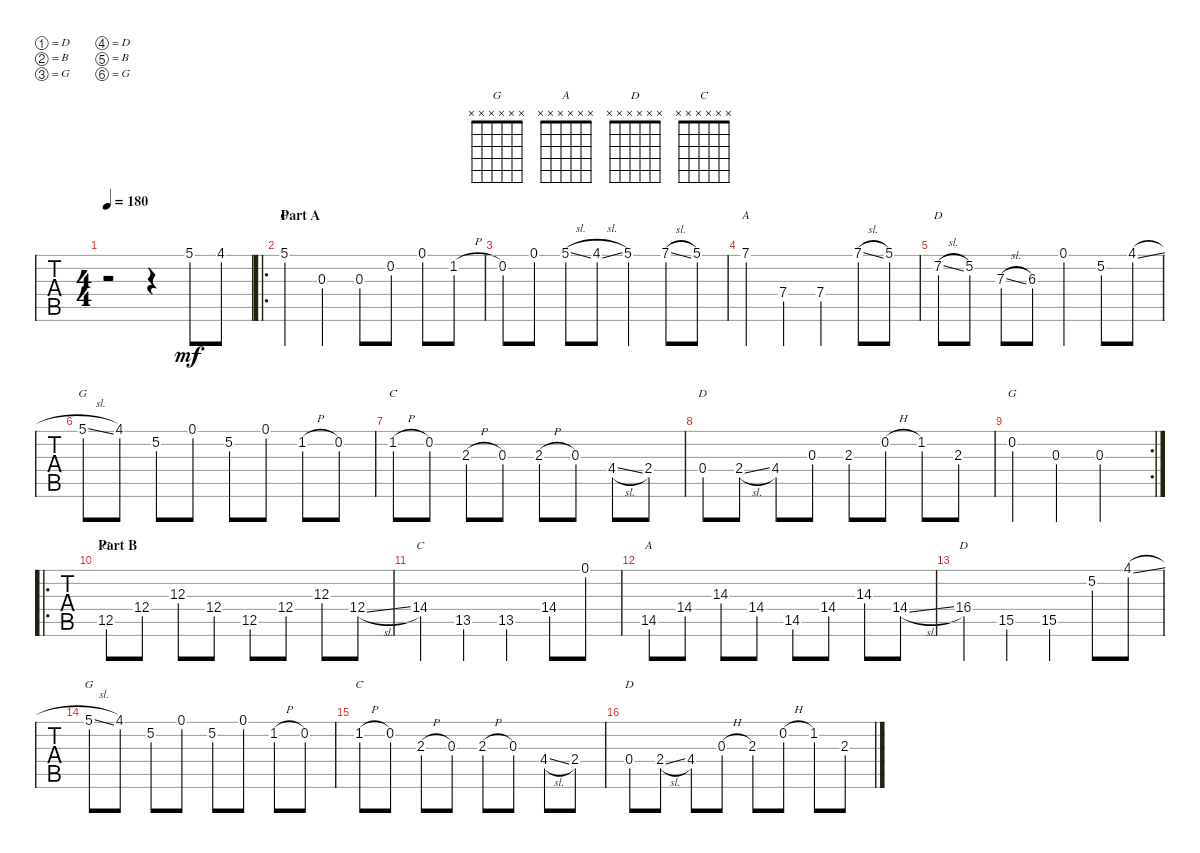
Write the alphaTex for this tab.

\defaultSystemsLayout 4
\bracketExtendMode groupsimilarinstruments
\singleTrackTrackNamePolicy hidden
\multiTrackTrackNamePolicy hidden
\otherSystemsTrackNameOrientation horizontal
\track ("Dobro" "Dobro") {instrument acousticguitarsteel}
\staff {tabs}
\tuning (D4 B3 G3 D3 B2 G2)
\chord ("G" x x x x x x)
\chord ("A" x x x x x x)
\chord ("D" x x x x x x)
\chord ("C" x x x x x x)
\ts (4 4)
\tempo 180
\clef g2
\ks g
r.2{dy mf instrument acousticguitarsteel} r.4 5.1.8 4.1.8 |
\ro
\section ("" "Part A")
5.1.4{ch "G"} 0.3.4 0.3.8 0.2.8 0.1.8 1.2{h}.8 |
0.2.8 0.1.8 5.1{sl}.8 4.1{sl}.8 5.1.4 7.1{sl}.8 5.1.8 |
7.1.4{ch "A"} 7.4.4 7.4.4 7.1{sl}.8 5.1.8 |
7.2{sl}.8{ch "D"} 5.2.8 7.3{sl}.8 6.3.8 0.1.4 5.2.8 4.1{sl}.8 |
5.1{sl}.8{ch "G"} 4.1.8 5.2.8 0.1.8 5.2.8 0.1.8 1.2{h}.8 0.2.8 |
1.2{h}.8{ch "C"} 0.2.8 2.3{h}.8 0.3.8 2.3{h}.8 0.3.8 4.4{sl}.8 2.4.8 |
0.4.8{ch "D"} 2.4{sl}.8 4.4.8 0.3.8 2.3.8 0.2{h}.8 1.2.8 2.3.8 |
\rc 2
0.2.4{ch "G"} 0.3.4 0.3.2 |
\ro
\section ("" "Part B")
12.5.8{ch "G"} 12.4.8 12.3.8 12.4.8 12.5.8 12.4.8 12.3.8 12.4{sl}.8 |
14.4.4{ch "C"} 13.5.4 13.5.4 14.4.8 0.1.8 |
14.5.8{ch "A"} 14.4.8 14.3.8 14.4.8 14.5.8 14.4.8 14.3.8 14.4{sl}.8 |
16.4.4{ch "D"} 15.5.4 15.5.4 5.2.8 4.1{sl}.8 |
5.1{sl}.8{ch "G"} 4.1.8 5.2.8 0.1.8 5.2.8 0.1.8 1.2{h}.8 0.2.8 |
1.2{h}.8{ch "C"} 0.2.8 2.3{h}.8 0.3.8 2.3{h}.8 0.3.8 4.4{sl}.8 2.4.8 |
0.4.8{ch "D"} 2.4{sl}.8 4.4.8 0.3{h}.8 2.3.8 0.2{h}.8 1.2.8 2.3.8
